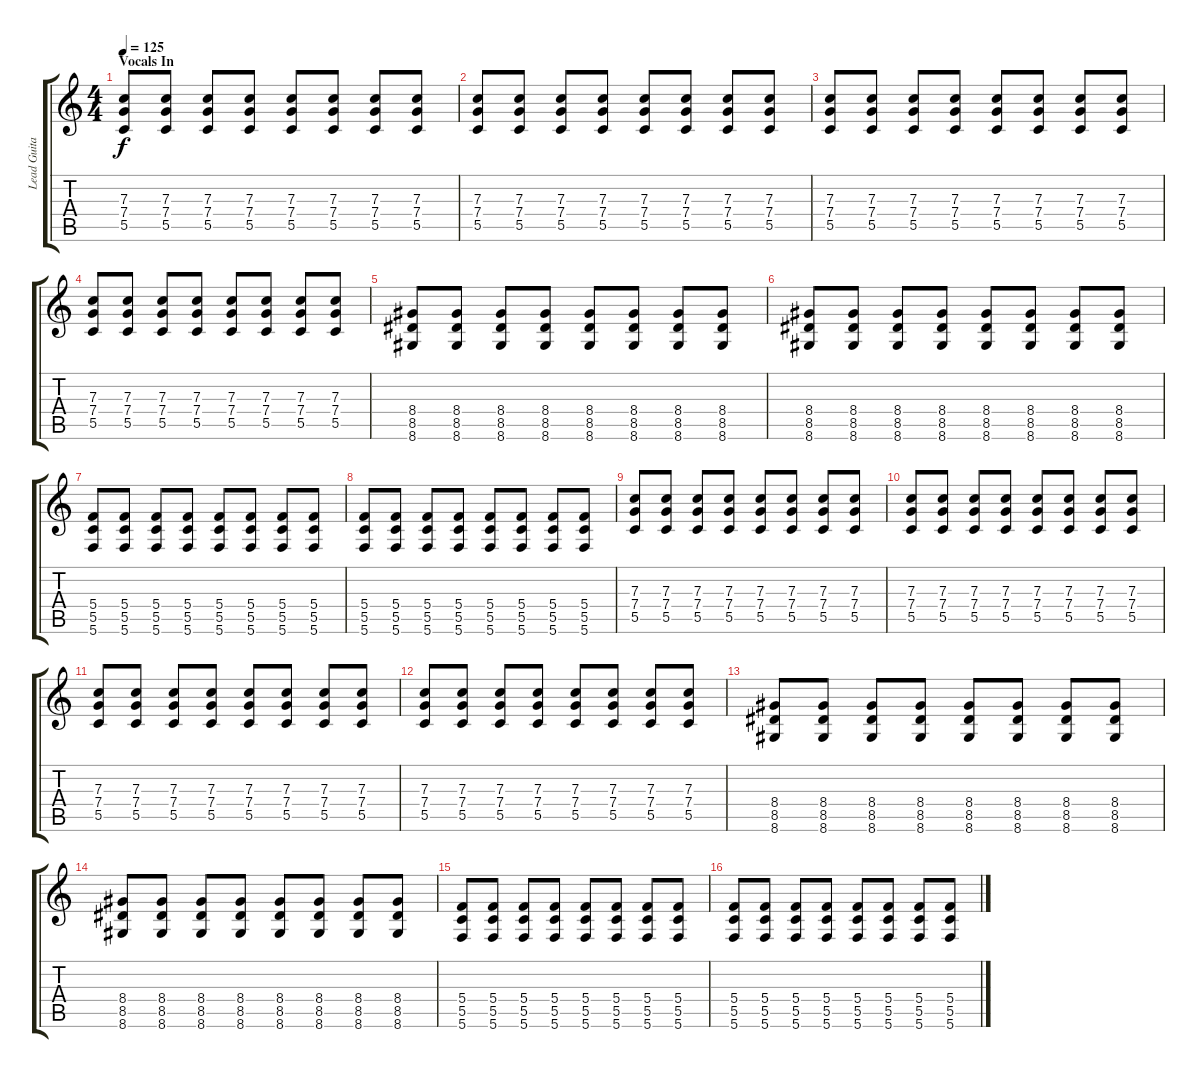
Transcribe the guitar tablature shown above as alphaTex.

\track ("Lead Guitar - Lee Malia" "Lead Guita") {instrument distortionguitar}
\staff {score tabs}
\tuning (D4 A3 F3 C3 G2 C2) {hide}
\ts (4 4)
\section ("" "Vocals In")
\tempo 125
\clef g2
\ks c
(7.3 7.4 5.5).8{dy f} (7.3 7.4 5.5).8 (7.3 7.4 5.5).8 (7.3 7.4 5.5).8 (7.3 7.4 5.5).8 (7.3 7.4 5.5).8 (7.3 7.4 5.5).8 (7.3 7.4 5.5).8 |
(7.3 7.4 5.5).8 (7.3 7.4 5.5).8 (7.3 7.4 5.5).8 (7.3 7.4 5.5).8 (7.3 7.4 5.5).8 (7.3 7.4 5.5).8 (7.3 7.4 5.5).8 (7.3 7.4 5.5).8 |
(7.3 7.4 5.5).8 (7.3 7.4 5.5).8 (7.3 7.4 5.5).8 (7.3 7.4 5.5).8 (7.3 7.4 5.5).8 (7.3 7.4 5.5).8 (7.3 7.4 5.5).8 (7.3 7.4 5.5).8 |
(7.3 7.4 5.5).8 (7.3 7.4 5.5).8 (7.3 7.4 5.5).8 (7.3 7.4 5.5).8 (7.3 7.4 5.5).8 (7.3 7.4 5.5).8 (7.3 7.4 5.5).8 (7.3 7.4 5.5).8 |
(8.4 8.5 8.6).8 (8.4 8.5 8.6).8 (8.4 8.5 8.6).8 (8.4 8.5 8.6).8 (8.4 8.5 8.6).8 (8.4 8.5 8.6).8 (8.4 8.5 8.6).8 (8.4 8.5 8.6).8 |
(8.4 8.5 8.6).8 (8.4 8.5 8.6).8 (8.4 8.5 8.6).8 (8.4 8.5 8.6).8 (8.4 8.5 8.6).8 (8.4 8.5 8.6).8 (8.4 8.5 8.6).8 (8.4 8.5 8.6).8 |
(5.4 5.5 5.6).8 (5.4 5.5 5.6).8 (5.4 5.5 5.6).8 (5.4 5.5 5.6).8 (5.4 5.5 5.6).8 (5.4 5.5 5.6).8 (5.4 5.5 5.6).8 (5.4 5.5 5.6).8 |
(5.4 5.5 5.6).8 (5.4 5.5 5.6).8 (5.4 5.5 5.6).8 (5.4 5.5 5.6).8 (5.4 5.5 5.6).8 (5.4 5.5 5.6).8 (5.4 5.5 5.6).8 (5.4 5.5 5.6).8 |
(7.3 7.4 5.5).8 (7.3 7.4 5.5).8 (7.3 7.4 5.5).8 (7.3 7.4 5.5).8 (7.3 7.4 5.5).8 (7.3 7.4 5.5).8 (7.3 7.4 5.5).8 (7.3 7.4 5.5).8 |
(7.3 7.4 5.5).8 (7.3 7.4 5.5).8 (7.3 7.4 5.5).8 (7.3 7.4 5.5).8 (7.3 7.4 5.5).8 (7.3 7.4 5.5).8 (7.3 7.4 5.5).8 (7.3 7.4 5.5).8 |
(7.3 7.4 5.5).8 (7.3 7.4 5.5).8 (7.3 7.4 5.5).8 (7.3 7.4 5.5).8 (7.3 7.4 5.5).8 (7.3 7.4 5.5).8 (7.3 7.4 5.5).8 (7.3 7.4 5.5).8 |
(7.3 7.4 5.5).8 (7.3 7.4 5.5).8 (7.3 7.4 5.5).8 (7.3 7.4 5.5).8 (7.3 7.4 5.5).8 (7.3 7.4 5.5).8 (7.3 7.4 5.5).8 (7.3 7.4 5.5).8 |
(8.4 8.5 8.6).8 (8.4 8.5 8.6).8 (8.4 8.5 8.6).8 (8.4 8.5 8.6).8 (8.4 8.5 8.6).8 (8.4 8.5 8.6).8 (8.4 8.5 8.6).8 (8.4 8.5 8.6).8 |
(8.4 8.5 8.6).8 (8.4 8.5 8.6).8 (8.4 8.5 8.6).8 (8.4 8.5 8.6).8 (8.4 8.5 8.6).8 (8.4 8.5 8.6).8 (8.4 8.5 8.6).8 (8.4 8.5 8.6).8 |
(5.4 5.5 5.6).8 (5.4 5.5 5.6).8 (5.4 5.5 5.6).8 (5.4 5.5 5.6).8 (5.4 5.5 5.6).8 (5.4 5.5 5.6).8 (5.4 5.5 5.6).8 (5.4 5.5 5.6).8 |
(5.4 5.5 5.6).8 (5.4 5.5 5.6).8 (5.4 5.5 5.6).8 (5.4 5.5 5.6).8 (5.4 5.5 5.6).8 (5.4 5.5 5.6).8 (5.4 5.5 5.6).8 (5.4 5.5 5.6).8
